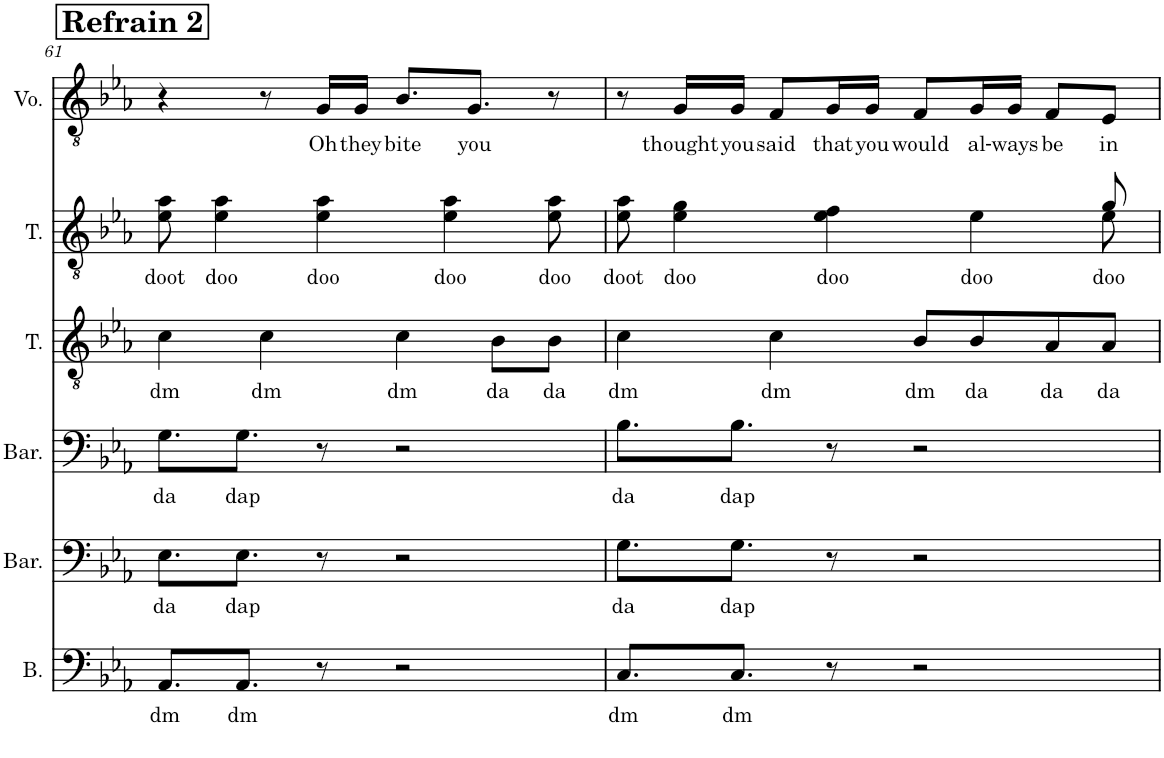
**kern	**text	**kern	**text	**kern	**text	**kern	**text	**kern	**text	**kern	**text
*part6	*part6	*part5	*part5	*part4	*part4	*part3	*part3	*part2	*part2	*part1	*part1
*staff6	*staff6	*staff5	*staff5	*staff4	*staff4	*staff3	*staff3	*staff2	*staff2	*staff1	*staff1
*I"Bass	*	*I"Baritone	*	*I"Baritone	*	*I"Tenor	*	*I"Tenor	*	*I"Voice	*
*I'B.	*	*I'Bar.	*	*I'Bar.	*	*I'T.	*	*I'T.	*	*I'Vo.	*
!!LO:PB:g=z
*clefF4	*	*clefF4	*	*clefF4	*	*clefGv2	*	*clefGv2	*	*clefGv2	*
*k[b-e-a-]	*	*k[b-e-a-]	*	*k[b-e-a-]	*	*k[b-e-a-]	*	*k[b-e-a-]	*	*k[b-e-a-]	*
*M4/4	*	*M4/4	*	*M4/4	*	*M4/4	*	*M4/4	*	*M4/4	*
!!LO:REH:place=s1:a:B:cj:fs=14:t=Refrain 2
=61	=61	=61	=61	=61	=61	=61	=61	=61	=61	=61	=61
!	!LO:LY:b	!	!LO:LY:b	!	!LO:LY:b	!	!LO:LY:b	!	!LO:LY:b	!	!
8.AA-/L	dm	8.E-\L	da	8.G\L	da	4c\	dm	8e-\ 8a-\	doot	4r	.
!	!	!	!	!	!	!	!	!	!LO:LY:b	!	!
.	.	.	.	.	.	.	.	4e-\ 4a-\	doo	.	.
!	!LO:LY:b	!	!LO:LY:b	!	!LO:LY:b	!	!	!	!	!	!
8.AA-/J	dm	8.E-\J	dap	8.G\J	dap	.	.	.	.	.	.
!	!	!	!	!	!	!	!LO:LY:b	!	!	!	!
.	.	.	.	.	.	4c\	dm	.	.	8r	.
!	!	!	!	!	!	!	!	!	!LO:LY:b	!	!LO:LY:b
8r	.	8r	.	8r	.	.	.	4e-\ 4a-\	doo	16G/LL	Oh
!	!	!	!	!	!	!	!	!	!	!	!LO:LY:b
.	.	.	.	.	.	.	.	.	.	16G/JJ	they
!	!	!	!	!	!	!	!LO:LY:b	!	!	!	!LO:LY:b
2r	.	2r	.	2r	.	4c\	dm	.	.	8.B-/L	bite
!	!	!	!	!	!	!	!	!	!LO:LY:b	!	!
.	.	.	.	.	.	.	.	4e-\ 4a-\	doo	.	.
!	!	!	!	!	!	!	!	!	!	!	!LO:LY:b
.	.	.	.	.	.	.	.	.	.	8.G/J	you
!	!	!	!	!	!	!	!LO:LY:b	!	!	!	!
.	.	.	.	.	.	8B-\L	da	.	.	.	.
!	!	!	!	!	!	!	!LO:LY:b	!	!LO:LY:b	!	!
.	.	.	.	.	.	8B-\J	da	8e-\ 8a-\	doo	8r	.
=62	=62	=62	=62	=62	=62	=62	=62	=62	=62	=62	=62
!	!LO:LY:b	!	!LO:LY:b	!	!LO:LY:b	!	!LO:LY:b	!	!LO:LY:b	!	!
*	*	*	*	*	*	*	*	*^	*	*	*
8.C/L	dm	8.G\L	da	8.B-\L	da	4c\	dm	8e-\ 8a-\	2..ryy	doot	8r	.
!	!	!	!	!	!	!	!	!	!	!LO:LY:b	!	!LO:LY:b
.	.	.	.	.	.	.	.	4e-\ 4g\	.	doo	16G/LL	thought
!	!LO:LY:b	!	!LO:LY:b	!	!LO:LY:b	!	!	!	!	!	!	!LO:LY:b
8.C/J	dm	8.G\J	dap	8.B-\J	dap	.	.	.	.	.	16G/JJ	you
!	!	!	!	!	!	!	!LO:LY:b	!	!	!	!	!LO:LY:b
.	.	.	.	.	.	4c\	dm	.	.	.	8F/L	said
!	!	!	!	!	!	!	!	!	!	!LO:LY:b	!	!LO:LY:b
8r	.	8r	.	8r	.	.	.	4e-\ 4f\	.	doo	16G/L	that
!	!	!	!	!	!	!	!	!	!	!	!	!LO:LY:b
.	.	.	.	.	.	.	.	.	.	.	16G/JJ	you
!	!	!	!	!	!	!	!LO:LY:b	!	!	!	!	!LO:LY:b
2r	.	2r	.	2r	.	8B-/L	dm	.	.	.	8F/L	would
!	!	!	!	!	!	!	!LO:LY:b	!	!	!LO:LY:b	!	!LO:LY:b
.	.	.	.	.	.	8B-/	da	4e-\	.	doo	16G/L	al-
!	!	!	!	!	!	!	!	!	!	!	!	!LO:LY:b
.	.	.	.	.	.	.	.	.	.	.	16G/JJ	-ways
!	!	!	!	!	!	!	!LO:LY:b	!	!	!	!	!LO:LY:b
.	.	.	.	.	.	8A-/	da	.	.	.	8F/L	be
!	!	!	!	!	!	!	!LO:LY:b	!	!	!LO:LY:b	!	!LO:LY:b
.	.	.	.	.	.	8A-/J	da	8g/	8e-\	doo	8E-/J	in
*	*	*	*	*	*	*	*	*v	*v	*	*	*
=	=	=	=	=	=	=	=	=	=	=	=
*-	*-	*-	*-	*-	*-	*-	*-	*-	*-	*-	*-
